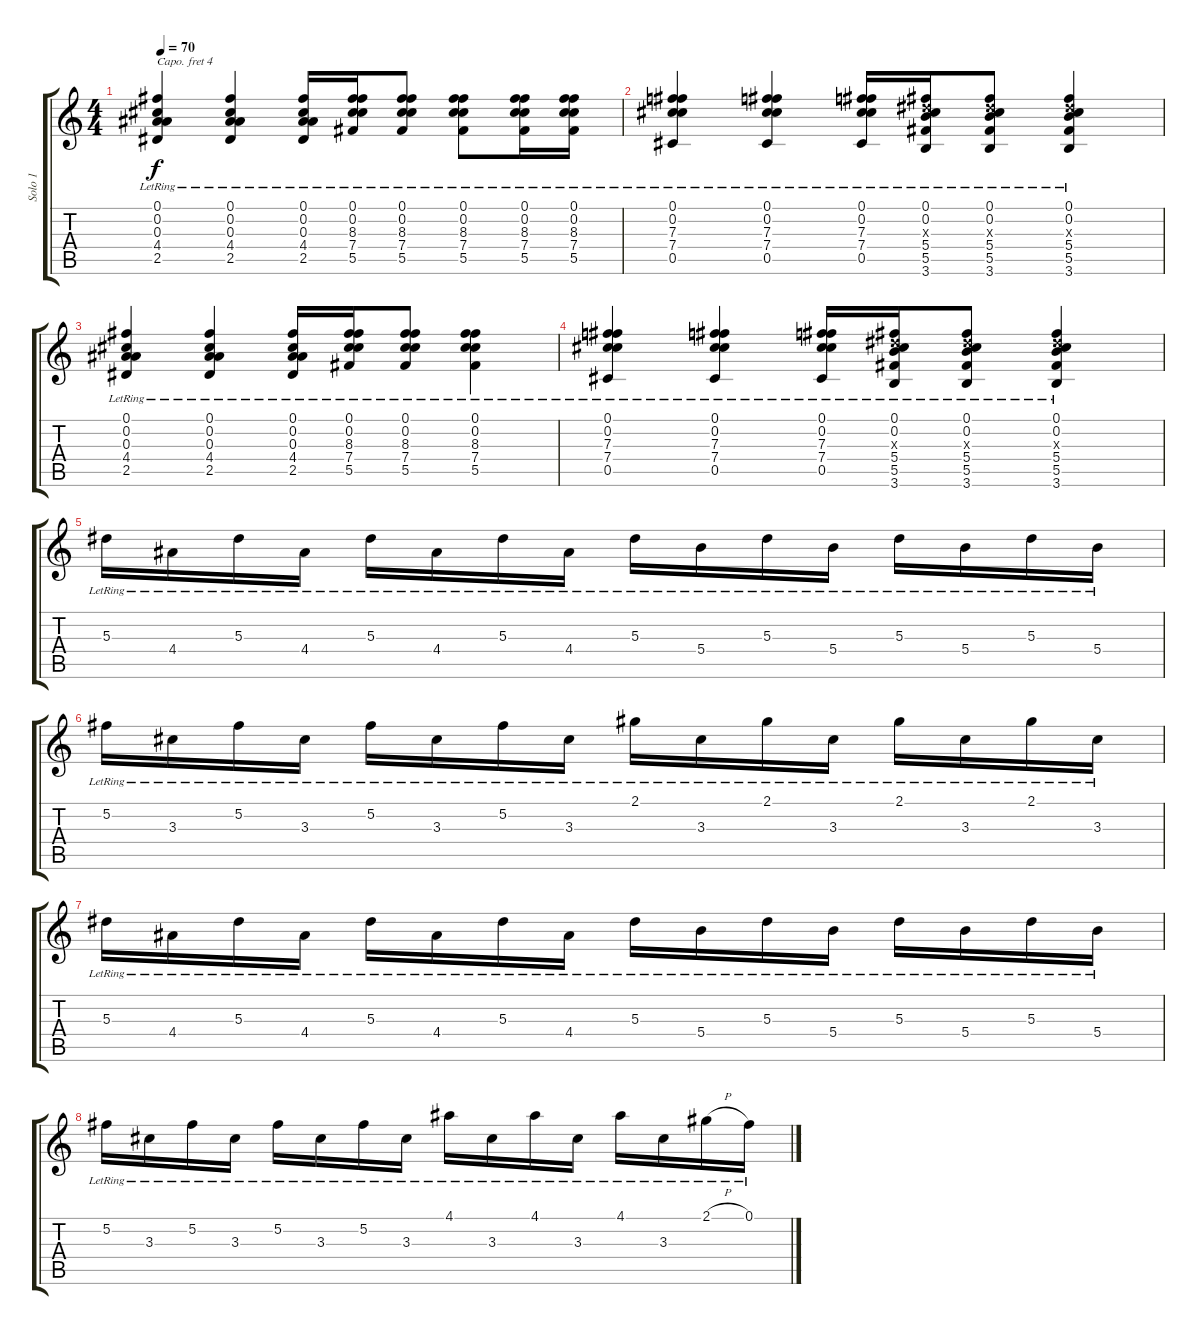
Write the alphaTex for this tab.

\track ("Solo 1" "Solo 1") {solo instrument acousticguitarsteel}
\staff {score tabs}
\capo 4
\tuning (D4 A3 Gb3 D3 A2 E2) {hide}
\ts (4 4)
\tempo 70
\clef g2
\ks c
(0.1{lr} 0.2{lr} 0.3{lr} 4.4{lr} 2.5{lr}).4{dy f} (0.1{lr} 0.2{lr} 0.3{lr} 4.4{lr} 2.5{lr}).4 (0.1{lr} 0.2{lr} 0.3{lr} 4.4{lr} 2.5{lr}).16 (0.1{lr} 0.2{lr} 8.3{lr} 7.4{lr} 5.5{lr}).16 (0.1{lr} 0.2{lr} 8.3{lr} 7.4{lr} 5.5{lr}).8 (0.1{lr} 0.2{lr} 8.3{lr} 7.4{lr} 5.5{lr}).8 (0.1{lr} 0.2{lr} 8.3{lr} 7.4{lr} 5.5{lr}).16 (0.1{lr} 0.2{lr} 8.3{lr} 7.4{lr} 5.5{lr}).16 |
(0.1{lr} 0.2{lr} 7.3{lr} 7.4{lr} 0.5{lr}).4 (0.1{lr} 0.2{lr} 7.3{lr} 7.4{lr} 0.5{lr}).4 (0.1{lr} 0.2{lr} 7.3{lr} 7.4{lr} 0.5{lr}).16 (0.1{lr} 0.2{lr} 5.3{x} 5.4{lr} 5.5{lr} 3.6{lr}).16 (0.1{lr} 0.2{lr} 5.3{x} 5.4{lr} 5.5{lr} 3.6{lr}).8 (0.1{lr} 0.2{lr} 5.3{x} 5.4{lr} 5.5{lr} 3.6{lr}).4 |
(0.1{lr} 0.2{lr} 0.3{lr} 4.4{lr} 2.5{lr}).4 (0.1{lr} 0.2{lr} 0.3{lr} 4.4{lr} 2.5{lr}).4 (0.1{lr} 0.2{lr} 0.3{lr} 4.4{lr} 2.5{lr}).16 (0.1{lr} 0.2{lr} 8.3{lr} 7.4{lr} 5.5{lr}).16 (0.1{lr} 0.2{lr} 8.3{lr} 7.4{lr} 5.5{lr}).8 (0.1{lr} 0.2{lr} 8.3{lr} 7.4{lr} 5.5{lr}).4 |
(0.1{lr} 0.2{lr} 7.3{lr} 7.4{lr} 0.5{lr}).4 (0.1{lr} 0.2{lr} 7.3{lr} 7.4{lr} 0.5{lr}).4 (0.1{lr} 0.2{lr} 7.3{lr} 7.4{lr} 0.5{lr}).16 (0.1{lr} 0.2{lr} 5.3{x} 5.4{lr} 5.5{lr} 3.6{lr}).16 (0.1{lr} 0.2{lr} 5.3{x} 5.4{lr} 5.5{lr} 3.6{lr}).8 (0.1{lr} 0.2{lr} 5.3{x} 5.4{lr} 5.5{lr} 3.6{lr}).4 |
5.3{lr}.16 4.4{lr}.16 5.3{lr}.16 4.4{lr}.16 5.3{lr}.16 4.4{lr}.16 5.3{lr}.16 4.4{lr}.16 5.3{lr}.16 5.4{lr}.16 5.3{lr}.16 5.4{lr}.16 5.3{lr}.16 5.4{lr}.16 5.3{lr}.16 5.4{lr}.16 |
5.2{lr}.16 3.3{lr}.16 5.2{lr}.16 3.3{lr}.16 5.2{lr}.16 3.3{lr}.16 5.2{lr}.16 3.3{lr}.16 2.1{lr}.16 3.3{lr}.16 2.1{lr}.16 3.3{lr}.16 2.1{lr}.16 3.3{lr}.16 2.1{lr}.16 3.3{lr}.16 |
5.3{lr}.16 4.4{lr}.16 5.3{lr}.16 4.4{lr}.16 5.3{lr}.16 4.4{lr}.16 5.3{lr}.16 4.4{lr}.16 5.3{lr}.16 5.4{lr}.16 5.3{lr}.16 5.4{lr}.16 5.3{lr}.16 5.4{lr}.16 5.3{lr}.16 5.4{lr}.16 |
5.2{lr}.16 3.3{lr}.16 5.2{lr}.16 3.3{lr}.16 5.2{lr}.16 3.3{lr}.16 5.2{lr}.16 3.3{lr}.16 4.1{lr}.16 3.3{lr}.16 4.1{lr}.16 3.3{lr}.16 4.1{lr}.16 3.3{lr}.16 2.1{h lr}.16 0.1{lr}.16
